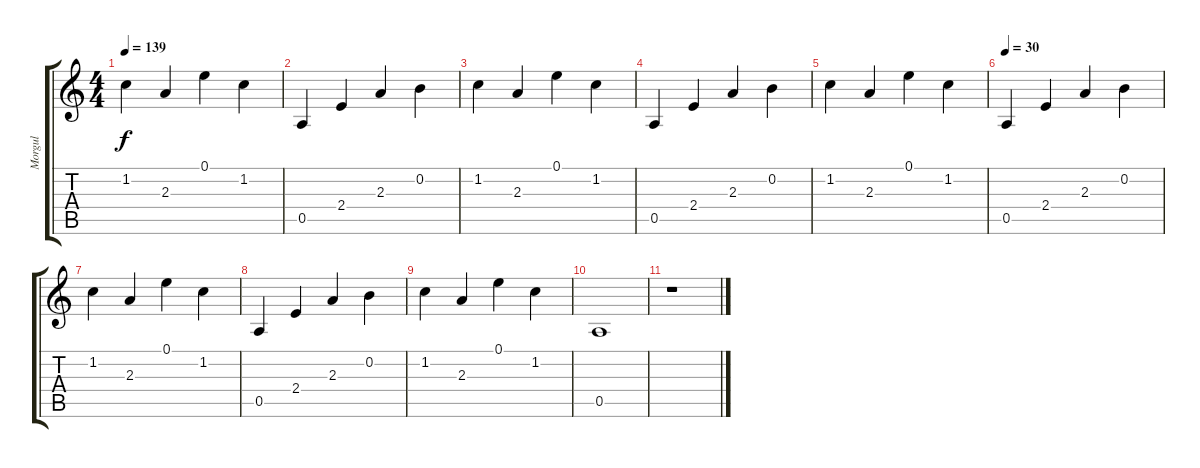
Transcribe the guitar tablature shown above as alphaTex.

\track ("Morgul" "Morgul") {instrument acousticguitarsteel}
\staff {score tabs}
\tuning (E4 B3 G3 D3 A2 E2) {hide}
\ts (4 4)
\tempo 139
\clef g2
\ks c
1.2.4{dy f} 2.3.4 0.1.4 1.2.4 |
0.5.4 2.4.4 2.3.4 0.2.4 |
1.2.4 2.3.4 0.1.4 1.2.4 |
0.5.4 2.4.4 2.3.4 0.2.4 |
1.2.4 2.3.4 0.1.4 1.2.4 |
\tempo 30
0.5.4 2.4.4 2.3.4 0.2.4 |
1.2.4 2.3.4 0.1.4 1.2.4 |
0.5.4 2.4.4 2.3.4 0.2.4 |
1.2.4 2.3.4 0.1.4 1.2.4 |
0.5.1 |
r.1
